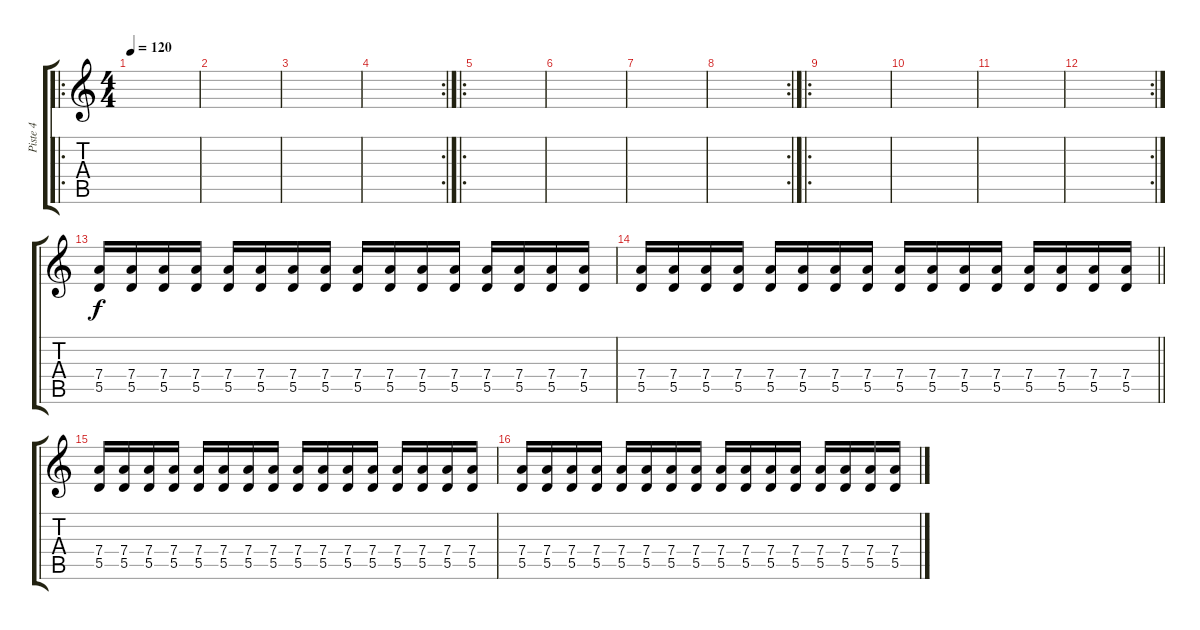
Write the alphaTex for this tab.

\track ("Piste 4" "Piste 4") {instrument distortionguitar}
\staff {score tabs}
\tuning (E4 B3 G3 D3 A2 D2) {hide}
\ro
\ts (4 4)
\tempo 120
\clef g2
\ks c
|
|
|
\rc 2
|
\ro
|
|
|
\rc 2
|
\ro
|
|
|
\rc 2
|
(7.4 5.5).16 (7.4 5.5).16 (7.4 5.5).16 (7.4 5.5).16 (7.4 5.5).16 (7.4 5.5).16 (7.4 5.5).16 (7.4 5.5).16 (7.4 5.5).16 (7.4 5.5).16 (7.4 5.5).16 (7.4 5.5).16 (7.4 5.5).16 (7.4 5.5).16 (7.4 5.5).16 (7.4 5.5).16 |
\barLineRight lightlight
(7.4 5.5).16 (7.4 5.5).16 (7.4 5.5).16 (7.4 5.5).16 (7.4 5.5).16 (7.4 5.5).16 (7.4 5.5).16 (7.4 5.5).16 (7.4 5.5).16 (7.4 5.5).16 (7.4 5.5).16 (7.4 5.5).16 (7.4 5.5).16 (7.4 5.5).16 (7.4 5.5).16 (7.4 5.5).16 |
(7.4 5.5).16 (7.4 5.5).16 (7.4 5.5).16 (7.4 5.5).16 (7.4 5.5).16 (7.4 5.5).16 (7.4 5.5).16 (7.4 5.5).16 (7.4 5.5).16 (7.4 5.5).16 (7.4 5.5).16 (7.4 5.5).16 (7.4 5.5).16 (7.4 5.5).16 (7.4 5.5).16 (7.4 5.5).16 |
(7.4 5.5).16 (7.4 5.5).16 (7.4 5.5).16 (7.4 5.5).16 (7.4 5.5).16 (7.4 5.5).16 (7.4 5.5).16 (7.4 5.5).16 (7.4 5.5).16 (7.4 5.5).16 (7.4 5.5).16 (7.4 5.5).16 (7.4 5.5).16 (7.4 5.5).16 (7.4 5.5).16 (7.4 5.5).16
